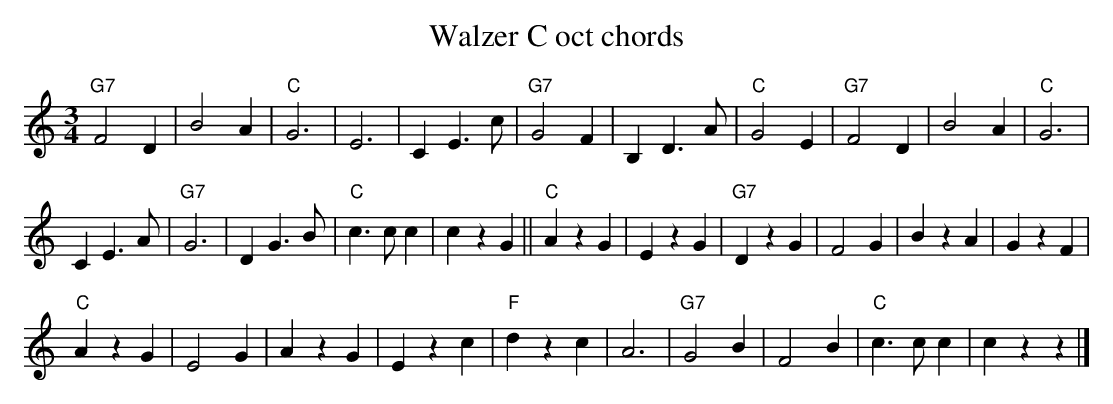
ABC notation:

X:1
T:Walzer C oct chords
M:3/4
L:1/4
K:C %%MIDI gchordon
"G7"F2D | B2A | "C"G3 | E3 | CE>c | "G7"G2F | B,D>A | "C"G2E | "G7"F2D | B2A | "C"G3 |
CE>A | "G7"G3 | DG>B | "C"c>cc | czG || "C"AzG | EzG | "G7"DzG | F2G | BzA | GzF |
"C"AzG | E2G | AzG | Ezc | "F"dzc | A3 | "G7"G2B | F2B | "C"c>cc | czz |]
